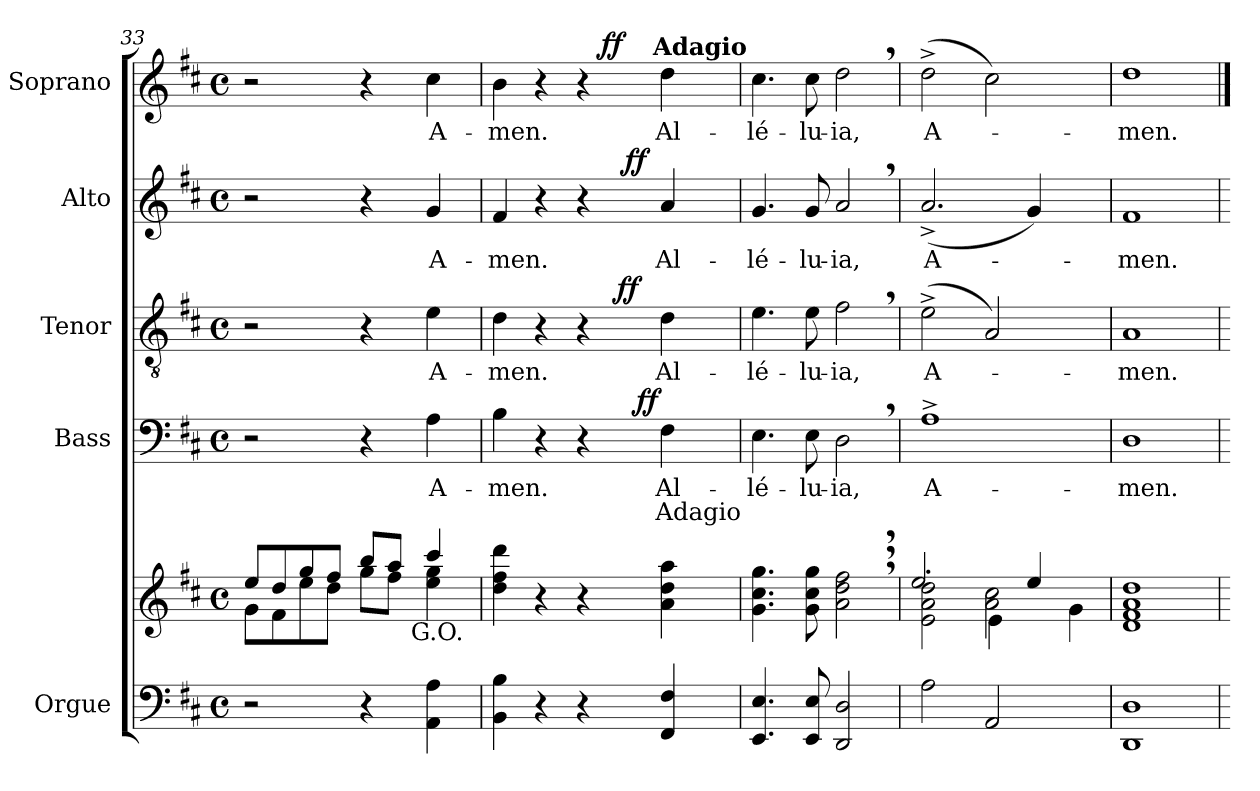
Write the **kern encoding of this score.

**kern	**kern	**kern	**text	**text	**dynam	**kern	**text	**dynam	**kern	**text	**dynam	**kern	**text	**dynam
*part5	*part5	*part4	*part4	*part4	*part4	*part3	*part3	*part3	*part2	*part2	*part2	*part1	*part1	*part1
*staff6	*staff5	*staff4	*staff4	*staff4	*staff4	*staff3	*staff3	*staff3	*staff2	*staff2	*staff2	*staff1	*staff1	*staff1
*I"Orgue	*	*I"Bass	*	*	*	*I"Tenor	*	*	*I"Alto	*	*	*I"Soprano	*	*
*clefF4	*clefG2	*clefF4	*	*	*	*clefGv2	*	*	*clefG2	*	*	*clefG2	*	*
*k[f#c#]	*k[f#c#]	*k[f#c#]	*	*	*	*k[f#c#]	*	*	*k[f#c#]	*	*	*k[f#c#]	*	*
*D:	*D:	*D:	*	*	*	*D:	*	*	*D:	*	*	*D:	*	*
*M4/4	*M4/4	*M4/4	*	*	*	*M4/4	*	*	*M4/4	*	*	*M4/4	*	*
*met(c)	*met(c)	*met(c)	*	*	*	*met(c)	*	*	*met(c)	*	*	*met(c)	*	*
=33	=33	=33	=33	=33	=33	=33	=33	=33	=33	=33	=33	=33	=33	=33
*	*^	*	*	*	*	*	*	*	*	*	*	*	*	*
*	*	*^	*	*	*	*	*	*	*	*	*	*	*	*	*
*	*	*	*^	*	*	*	*	*	*	*	*	*	*	*	*	*
*	*	*	*	*^	*	*	*	*	*	*	*	*	*	*	*	*	*
2r	8ee/L	8g\L	4ryy	2ryy	2ryy	2r	.	.	.	2r	.	.	2r	.	.	2r	.	.
.	8dd/	8f#\	.	.	.	.	.	.	.	.	.	.	.	.	.	.	.	.
.	8gg/	8ee\	8...ryy	.	.	.	.	.	.	.	.	.	.	.	.	.	.	.
.	8ff#/J	8dd\J	.	.	.	.	.	.	.	.	.	.	.	.	.	.	.	.
.	.	.	2ryy	.	.	.	.	.	.	.	.	.	.	.	.	.	.	.
4r	8bb/L	8gg\L	.	8..ryy	8...ryy	4r	.	.	.	4r	.	.	4r	.	.	4r	.	.
.	8aa/J	8ff#\J	.	.	.	.	.	.	.	.	.	.	.	.	.	.	.	.
!	!	!	!	!LO:TX:b:t=G.O.	!	!	!	!	!	!	!	!	!	!	!	!	!	!
.	.	.	.	4ryy	.	.	.	.	.	.	.	.	.	.	.	.	.	.
.	.	.	.	.	4ryy	.	.	.	.	.	.	.	.	.	.	.	.	.
!	!	!	!	!	!	!	!LO:LY:b:cj	!	!	!	!LO:LY:b:cj	!	!	!LO:LY:b:cj	!	!	!LO:LY:b:cj	!
4A\ 4AA\	4ccc#/	4ee\ 4gg\	.	.	.	4A\	A-	.	.	4e\	A-	.	4g/	A-	.	4cc#\	A-	.
.	.	.	.	32ryy	.	.	.	.	.	.	.	.	.	.	.	.	.	.
.	.	.	64ryy	.	64ryy	.	.	.	.	.	.	.	.	.	.	.	.	.
=34	=34	=34	=34	=34	=34	=34	=34	=34	=34	=34	=34	=34	=34	=34	=34	=34	=34	=34
!	!	!	!	!	!	!	!LO:LY:b:cj	!	!	!	!LO:LY:b:cj	!	!	!LO:LY:b:cj	!	!	!LO:LY:b:cj	!
*	*	*	*	*	*	*^	*	*	*	*^	*	*	*^	*	*	*^	*	*
*	*v	*v	*v	*v	*v	*	*	*	*	*	*	*	*	*	*	*	*	*	*	*^	*	*
4BB\ 4B\	4ddd\ 4ff#\ 4dd\	4B\	2ryy	-men.	.	.	4d\	2ryy	-men.	.	4f#/	2ryy	-men.	.	4b\	2ryy	2ryy	-men.	.
4r	4r	4r	.	.	.	.	4r	.	.	.	4r	.	.	.	4r	.	.	.	.
4r	4r	4r	8.ryy	.	.	.	4r	8ryy	.	.	4r	8ryy	.	.	4r	16..ryy	8...ryy	.	.
!	!	!	!	!	!	!	!	!	!	!	!	!	!	!	!	!	!	!	!LO:DY:a
.	.	.	.	.	.	.	.	.	.	.	.	.	.	.	.	4ryy	.	.	ff
.	.	.	.	.	.	.	.	64ryy	.	.	.	32ryy	.	.	.	.	.	.	.
!	!	!	!	!	!	!	!	!	!	!LO:DY:a	!	!	!	!	!	!	!	!	!
.	.	.	.	.	.	.	.	4ryy	.	ff	.	.	.	.	.	.	.	.	.
!	!	!	!	!	!	!	!	!	!	!	!	!	!	!LO:DY:a	!	!	!	!	!
.	.	.	.	.	.	.	.	.	.	.	.	4ryy	.	ff	.	.	.	.	.
!	!	!	!	!	!	!LO:DY:a	!	!	!	!	!	!	!	!	!	!	!	!	!
.	.	.	4ryy	.	.	ff	.	.	.	.	.	.	.	.	.	.	.	.	.
!	!	!	!	!	!	!	!	!	!	!	!	!	!	!	!	!	!LO:TX:a:B:t=Adagio	!	!
.	.	.	.	.	.	.	.	.	.	.	.	.	.	.	.	.	4ryy	.	.
!	!	!	!	!LO:LY:b:cj	!LO:LY:b	!	!	!	!LO:LY:b:cj	!	!	!	!LO:LY:b:cj	!	!	!	!	!LO:LY:b:cj	!
4F#/ 4FF#/	4aa\ 4dd\ 4a\	4F#\	.	Al-	-Adagio	.	4d\	.	Al-	.	4a/	.	Al-	.	4dd\	.	.	Al-	.
.	.	.	.	.	.	.	.	.	.	.	.	.	.	.	.	8ryy	.	.	.
.	.	.	.	.	.	.	.	16..ryy	.	.	.	.	.	.	.	.	.	.	.
.	.	.	.	.	.	.	.	.	.	.	.	16.ryy	.	.	.	.	.	.	.
.	.	.	16ryy	.	.	.	.	.	.	.	.	.	.	.	.	.	.	.	.
.	.	.	.	.	.	.	.	.	.	.	.	.	.	.	.	64ryy	64ryy	.	.
!!LO:LB:g=z
=35	=35	=35	=35	=35	=35	=35	=35	=35	=35	=35	=35	=35	=35	=35	=35	=35	=35	=35	=35
!	!	!	!	!LO:LY:b:cj	!	!	!	!	!LO:LY:b:cj	!	!	!	!LO:LY:b:cj	!	!	!	!	!LO:LY:b:cj	!
*	*	*v	*v	*	*	*	*	*	*	*	*v	*v	*	*	*v	*v	*v	*	*
*	*	*	*	*	*	*v	*v	*	*	*	*	*	*	*	*
4.EE/ 4.E/	4.g\ 4.cc#\ 4.gg\	4.E\	lé-	.	.	4.e\	-lé-	.	4.g/	-lé-	.	4.cc#\	-lé-	.
!	!	!	!LO:LY:b:cj	!	!	!	!LO:LY:b:cj	!	!	!LO:LY:b:cj	!	!	!LO:LY:b:cj	!
8E/ 8EE/	8cc#\ 8gg\ 8g\	8E\	-lu-	.	.	8e\	-lu-	.	8g/	-lu-	.	8cc#\	-lu-	.
!	!	!	!LO:LY:b:cj	!	!	!	!LO:LY:b:cj	!	!	!LO:LY:b:cj	!	!	!LO:LY:b:cj	!
2D/ 2DD/	2dd\,> 2ff#\,> 2a\,>	2D,>\	-ia,	.	.	2f#,>\	-ia,	.	2a,>/	-ia,	.	2dd,>\	-ia,	.
=36	=36	=36	=36	=36	=36	=36	=36	=36	=36	=36	=36	=36	=36	=36
*	*^	*	*	*	*	*	*	*	*	*	*	*	*	*
!	!	!	!	!LO:LY:b:cj	!	!	!	!LO:LY:b:cj	!	!	!LO:LY:b:cj	!	!	!LO:LY:b:cj	!
2A\	2e\'> 2a\'> 2dd\'>	2ee/	1A^>	A-	.	.	(>2e^>\	A-	.	(<2.a^>/	A-	.	(>2dd^>\	A-	.
2AA/	2a\ 2cc#\	4e\	.	.	.	.	2A/)	.	.	.	.	.	2cc#\)	.	.
.	.	4ee/	.	.	.	.	.	.	.	4g/)	.	.	.	.	.
4ryy	4g\	4ryy	4ryy	.	.	.	4ryy	.	.	4ryy	.	.	4ryy	.	.
=37	=37	=37	=37	=37	=37	=37	=37	=37	=37	=37	=37	=37	=37	=37	=37
!	!	!	!	!LO:LY:b:cj	!	!	!	!LO:LY:b:cj	!	!	!LO:LY:b:cj	!	!	!LO:LY:b:cj	!
*	*v	*v	*	*	*	*	*	*	*	*	*	*	*	*	*
1D 1DD	1a 1f# 1d 1dd	1D	-men.	.	.	1A	-men.	.	1f#	-men.	.	1dd	-men.	.
=	=	=	==	==	==	=	==	==	=	==	==	==	==	==
*-	*-	*-	*-	*-	*-	*-	*-	*-	*-	*-	*-	*-	*-	*-
